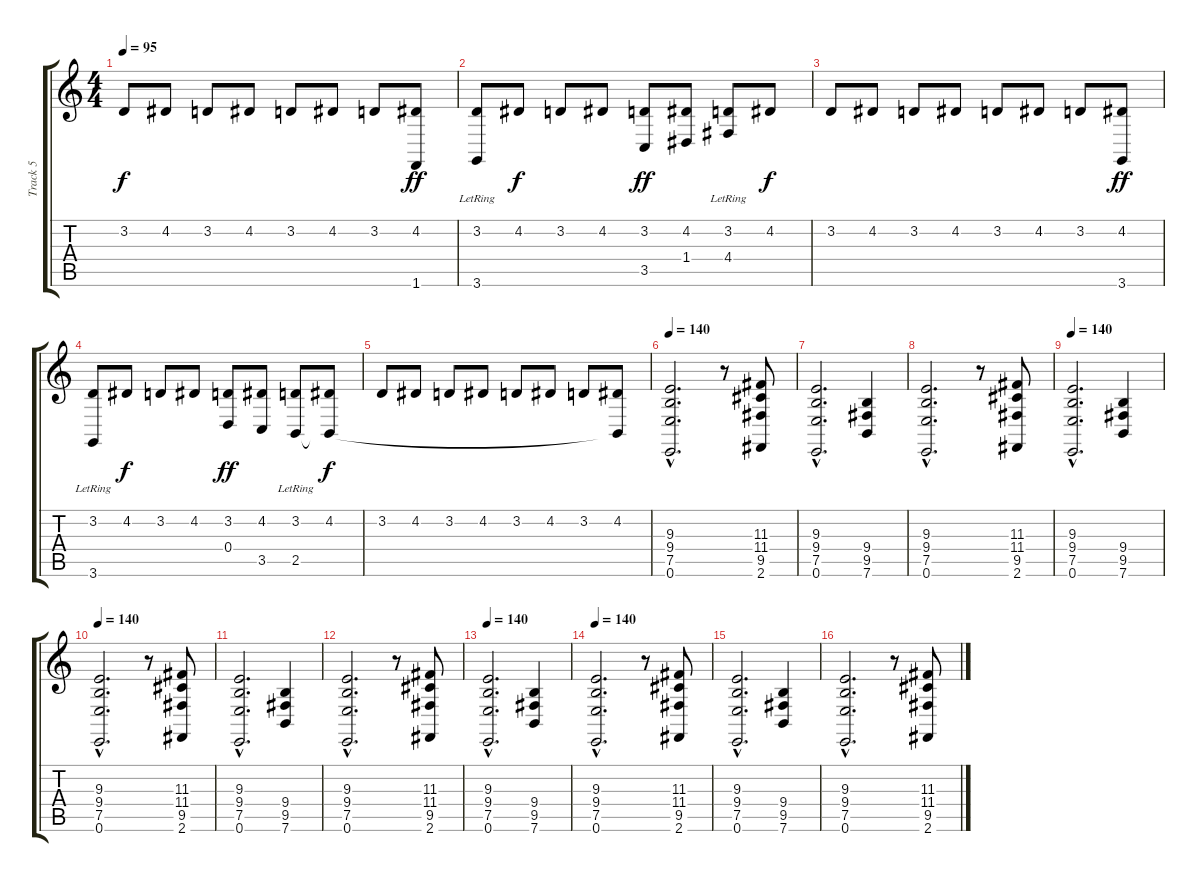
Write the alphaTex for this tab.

\track ("Track 5" "Track 5") {instrument harpsichord}
\staff {score tabs}
\tuning (E4 B3 G3 D3 A2 E2) {hide}
\ts (4 4)
\tempo 95
\clef g2
\ks c
3.2.8{dy f} 4.2.8 3.2.8 4.2.8 3.2.8 4.2.8 3.2.8 (4.2 1.6).8{dy ff} |
(3.2 3.6{lr}).8 4.2.8{dy f} 3.2.8 4.2.8 (3.2 3.5).8{dy ff} (4.2 1.4).8 (3.2 4.4{lr}).8 4.2.8{dy f} |
3.2.8 4.2.8 3.2.8 4.2.8 3.2.8 4.2.8 3.2.8 (4.2 3.6).8{dy ff} |
(3.2 3.6{lr}).8 4.2.8{dy f} 3.2.8 4.2.8 (3.2 0.4).8{dy ff} (4.2 3.5).8 (3.2 2.5{lr}).8 (4.2 2.5{t}).8{dy f} |
3.2.8 4.2.8 3.2.8 4.2.8 3.2.8 4.2.8 3.2.8 (4.2 2.5{t}).8 |
\tempo 140
(9.3{hac} 9.4{hac} 7.5{hac} 0.6{hac}).2{d volume 16 balance 8 instrument orchestrahit} r.8 (11.3 11.4 9.5 2.6).8 |
(9.3{hac} 9.4{hac} 7.5{hac} 0.6{hac}).2{d} (9.4 9.5 7.6).4 |
(9.3{hac} 9.4{hac} 7.5{hac} 0.6{hac}).2{d} r.8 (11.3 11.4 9.5 2.6).8 |
\tempo 140
(9.3{hac} 9.4{hac} 7.5{hac} 0.6{hac}).2{d} (9.4 9.5 7.6).4 |
\tempo 140
(9.3{hac} 9.4{hac} 7.5{hac} 0.6{hac}).2{d volume 16 balance 8 instrument orchestrahit} r.8 (11.3 11.4 9.5 2.6).8 |
(9.3{hac} 9.4{hac} 7.5{hac} 0.6{hac}).2{d} (9.4 9.5 7.6).4 |
(9.3{hac} 9.4{hac} 7.5{hac} 0.6{hac}).2{d} r.8 (11.3 11.4 9.5 2.6).8 |
\tempo 140
(9.3{hac} 9.4{hac} 7.5{hac} 0.6{hac}).2{d} (9.4 9.5 7.6).4 |
\tempo 140
(9.3{hac} 9.4{hac} 7.5{hac} 0.6{hac}).2{d volume 16 balance 8 instrument orchestrahit} r.8 (11.3 11.4 9.5 2.6).8 |
(9.3{hac} 9.4{hac} 7.5{hac} 0.6{hac}).2{d} (9.4 9.5 7.6).4 |
(9.3{hac} 9.4{hac} 7.5{hac} 0.6{hac}).2{d} r.8 (11.3 11.4 9.5 2.6).8
